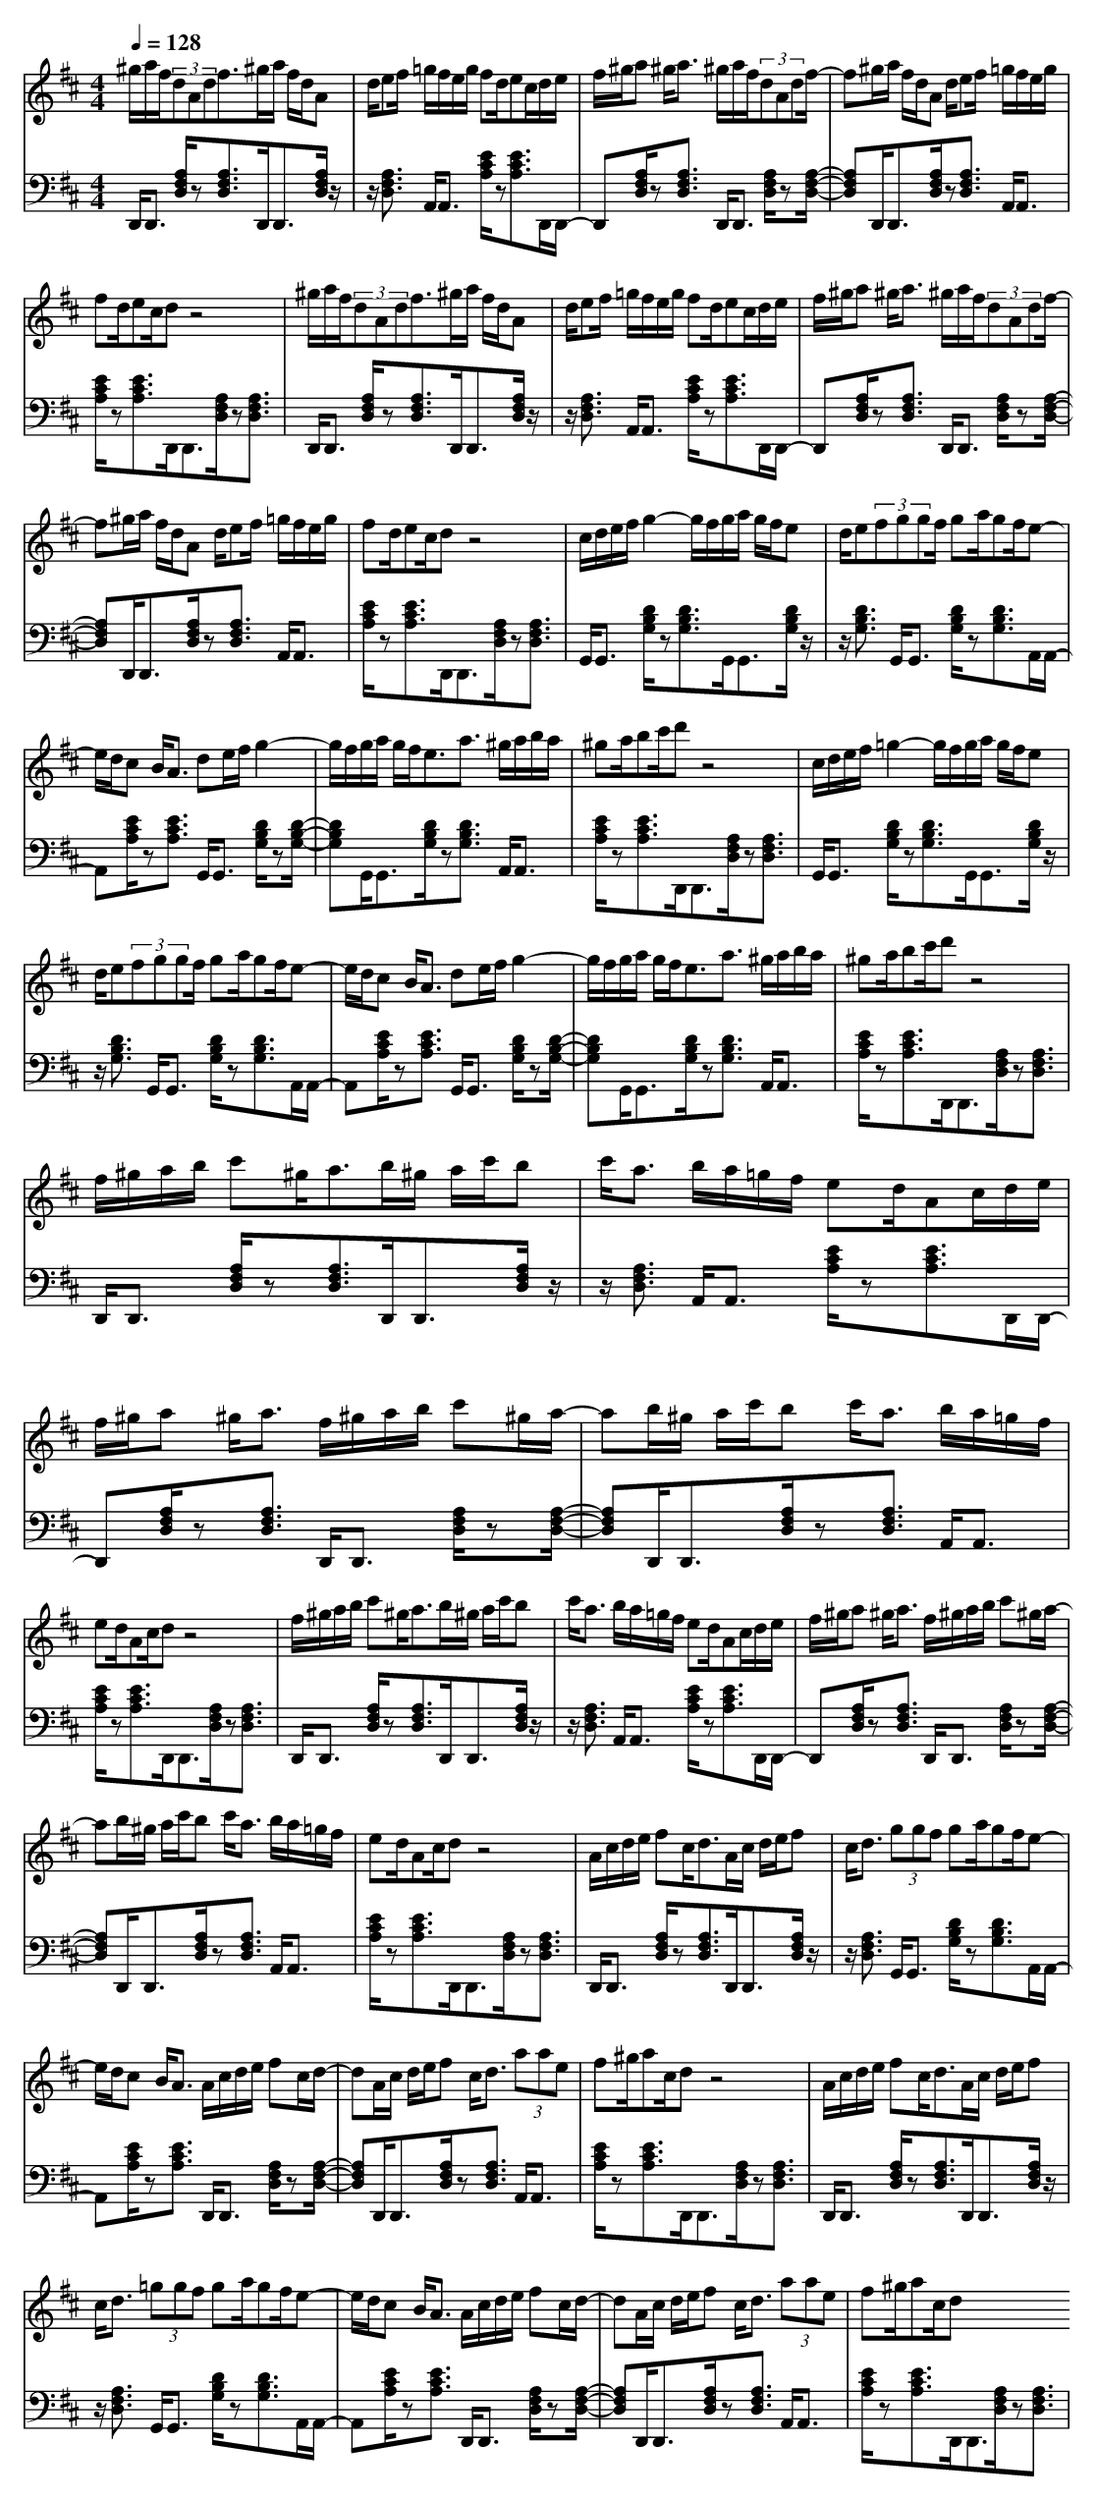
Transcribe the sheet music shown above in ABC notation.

X:1
T:
M: 4/4
L: 1/8
Q:1/4=128
K:D % 2 sharps
V:1
^g/2a/2f/2(3dAdf3/2^g/2a/2 f/2d/2A|d/2ef/2 =g/2f/2e/2g/2 fd/2ec/2d/2e/2|f/2^g/2a ^g<a ^g/2a/2f/2(3dAdf/2-|f^g/2a/2 f/2d/2A d/2ef/2 =g/2f/2e/2g/2|
fd/2ec/2d z4|^g/2a/2f/2(3dAdf3/2^g/2a/2 f/2d/2A|d/2ef/2 =g/2f/2e/2g/2 fd/2ec/2d/2e/2|f/2^g/2a ^g<a ^g/2a/2f/2(3dAdf/2-|
f^g/2a/2 f/2d/2A d/2ef/2 =g/2f/2e/2g/2|fd/2ec/2d z4|c/2d/2e/2f/2 g2- g/2f/2g/2a/2 g/2f/2e|d/2e(3fggf/2 ga/2gf/2e-|
e/2d/2c B<A de/2f/2 g2-|g/2f/2g/2a/2 g/2f<ea3/2 ^g/2a/2b/2a/2|^ga/2bc'/2d' z4|c/2d/2e/2f/2 =g2- g/2f/2g/2a/2 g/2f/2e|
d/2e(3fggf/2 ga/2gf/2e-|e/2d/2c B<A de/2f/2 g2-|g/2f/2g/2a/2 g/2f<ea3/2 ^g/2a/2b/2a/2|^ga/2bc'/2d' z4|
f/2^g/2a/2b/2 c'^g<ab/2^g/2 a/2c'/2b|c'<a b/2a/2=g/2f/2 ed/2Ac/2d/2e/2|f/2^g/2a ^g<a f/2^g/2a/2b/2 c'^g/2a/2-|ab/2^g/2 a/2c'/2b c'<a b/2a/2=g/2f/2|
ed/2Ac/2d z4|f/2^g/2a/2b/2 c'^g<ab/2^g/2 a/2c'/2b|c'<a b/2a/2=g/2f/2 ed/2Ac/2d/2e/2|f/2^g/2a ^g<a f/2^g/2a/2b/2 c'^g/2a/2-|
ab/2^g/2 a/2c'/2b c'<a b/2a/2=g/2f/2|ed/2Ac/2d z4|A/2c/2d/2e/2 fc<dA/2c/2 d/2e/2f|c<d (3ggf ga/2gf/2e-|
e/2d/2c B<A A/2c/2d/2e/2 fc/2d/2-|dA/2c/2 d/2e/2f c<d (3aae|f^g/2ac/2d z4|A/2c/2d/2e/2 fc<dA/2c/2 d/2e/2f|
c<d (3=ggf ga/2gf/2e-|e/2d/2c B<A A/2c/2d/2e/2 fc/2d/2-|dA/2c/2 d/2e/2f c<d (3aae|f^g/2ac/2d
V:2
D,,<D,, [A,/2F,/2D,/2]z[A,3/2F,3/2D,3/2]D,,<D,,[A,/2F,/2D,/2]z/2|z/2[A,3/2F,3/2D,3/2] A,,<A,, [E/2C/2A,/2]z[E3/2C3/2A,3/2]D,,/2D,,/2-|D,,[A,/2F,/2D,/2]z[A,3/2F,3/2D,3/2] D,,<D,, [A,/2F,/2D,/2]z[A,/2-F,/2-D,/2-]|[A,F,D,]D,,<D,,[A,/2F,/2D,/2]z[A,3/2F,3/2D,3/2] A,,<A,,|
[E/2C/2A,/2]z[E3/2C3/2A,3/2]D,,<D,,[A,/2F,/2D,/2]z[A,3/2F,3/2D,3/2]|D,,<D,, [A,/2F,/2D,/2]z[A,3/2F,3/2D,3/2]D,,<D,,[A,/2F,/2D,/2]z/2|z/2[A,3/2F,3/2D,3/2] A,,<A,, [E/2C/2A,/2]z[E3/2C3/2A,3/2]D,,/2D,,/2-|D,,[A,/2F,/2D,/2]z[A,3/2F,3/2D,3/2] D,,<D,, [A,/2F,/2D,/2]z[A,/2-F,/2-D,/2-]|
[A,F,D,]D,,<D,,[A,/2F,/2D,/2]z[A,3/2F,3/2D,3/2] A,,<A,,|[E/2C/2A,/2]z[E3/2C3/2A,3/2]D,,<D,,[A,/2F,/2D,/2]z[A,3/2F,3/2D,3/2]|G,,<G,, [D/2B,/2G,/2]z[D3/2B,3/2G,3/2]G,,<G,,[D/2B,/2G,/2]z/2|z/2[D3/2B,3/2G,3/2] G,,<G,, [D/2B,/2G,/2]z[D3/2B,3/2G,3/2]A,,/2A,,/2-|
A,,[E/2C/2A,/2]z[E3/2C3/2A,3/2] G,,<G,, [D/2B,/2G,/2]z[D/2-B,/2-G,/2-]|[DB,G,]G,,<G,,[D/2B,/2G,/2]z[D3/2B,3/2G,3/2] A,,<A,,|[E/2C/2A,/2]z[E3/2C3/2A,3/2]D,,<D,,[A,/2F,/2D,/2]z[A,3/2F,3/2D,3/2]|G,,<G,, [D/2B,/2G,/2]z[D3/2B,3/2G,3/2]G,,<G,,[D/2B,/2G,/2]z/2|
z/2[D3/2B,3/2G,3/2] G,,<G,, [D/2B,/2G,/2]z[D3/2B,3/2G,3/2]A,,/2A,,/2-|A,,[E/2C/2A,/2]z[E3/2C3/2A,3/2] G,,<G,, [D/2B,/2G,/2]z[D/2-B,/2-G,/2-]|[DB,G,]G,,<G,,[D/2B,/2G,/2]z[D3/2B,3/2G,3/2] A,,<A,,|[E/2C/2A,/2]z[E3/2C3/2A,3/2]D,,<D,,[A,/2F,/2D,/2]z[A,3/2F,3/2D,3/2]|
D,,<D,, [A,/2F,/2D,/2]z[A,3/2F,3/2D,3/2]D,,<D,,[A,/2F,/2D,/2]z/2|z/2[A,3/2F,3/2D,3/2] A,,<A,, [E/2C/2A,/2]z[E3/2C3/2A,3/2]D,,/2D,,/2-|D,,[A,/2F,/2D,/2]z[A,3/2F,3/2D,3/2] D,,<D,, [A,/2F,/2D,/2]z[A,/2-F,/2-D,/2-]|[A,F,D,]D,,<D,,[A,/2F,/2D,/2]z[A,3/2F,3/2D,3/2] A,,<A,,|
[E/2C/2A,/2]z[E3/2C3/2A,3/2]D,,<D,,[A,/2F,/2D,/2]z[A,3/2F,3/2D,3/2]|D,,<D,, [A,/2F,/2D,/2]z[A,3/2F,3/2D,3/2]D,,<D,,[A,/2F,/2D,/2]z/2|z/2[A,3/2F,3/2D,3/2] A,,<A,, [E/2C/2A,/2]z[E3/2C3/2A,3/2]D,,/2D,,/2-|D,,[A,/2F,/2D,/2]z[A,3/2F,3/2D,3/2] D,,<D,, [A,/2F,/2D,/2]z[A,/2-F,/2-D,/2-]|
[A,F,D,]D,,<D,,[A,/2F,/2D,/2]z[A,3/2F,3/2D,3/2] A,,<A,,|[E/2C/2A,/2]z[E3/2C3/2A,3/2]D,,<D,,[A,/2F,/2D,/2]z[A,3/2F,3/2D,3/2]|D,,<D,, [A,/2F,/2D,/2]z[A,3/2F,3/2D,3/2]D,,<D,,[A,/2F,/2D,/2]z/2|z/2[A,3/2F,3/2D,3/2] G,,<G,, [D/2B,/2G,/2]z[D3/2B,3/2G,3/2]A,,/2A,,/2-|
A,,[E/2C/2A,/2]z[E3/2C3/2A,3/2] D,,<D,, [A,/2F,/2D,/2]z[A,/2-F,/2-D,/2-]|[A,F,D,]D,,<D,,[A,/2F,/2D,/2]z[A,3/2F,3/2D,3/2] A,,<A,,|[E/2C/2A,/2]z[E3/2C3/2A,3/2]D,,<D,,[A,/2F,/2D,/2]z[A,3/2F,3/2D,3/2]|D,,<D,, [A,/2F,/2D,/2]z[A,3/2F,3/2D,3/2]D,,<D,,[A,/2F,/2D,/2]z/2|
z/2[A,3/2F,3/2D,3/2] G,,<G,, [D/2B,/2G,/2]z[D3/2B,3/2G,3/2]A,,/2A,,/2-|A,,[E/2C/2A,/2]z[E3/2C3/2A,3/2] D,,<D,, [A,/2F,/2D,/2]z[A,/2-F,/2-D,/2-]|[A,F,D,]D,,<D,,[A,/2F,/2D,/2]z[A,3/2F,3/2D,3/2] A,,<A,,|[E/2C/2A,/2]z[E3/2C3/2A,3/2]D,,<D,,[A,/2F,/2D,/2]z[A,3/2F,3/2D,3/2]|
